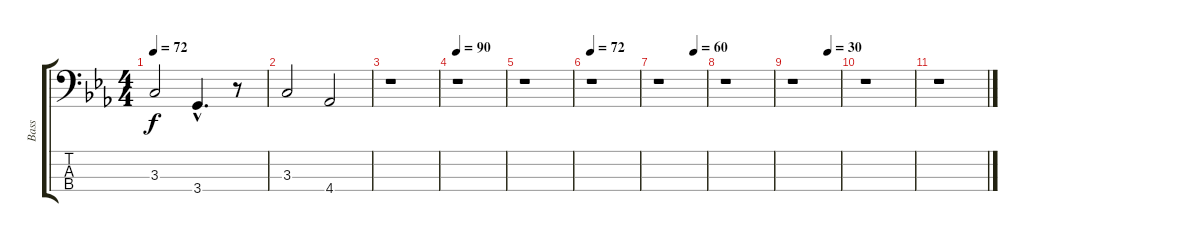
\track ("Bass" "Bass") {instrument electricbasspick}
\staff {score tabs}
\tuning (G2 D2 A1 E1) {hide}
\ts (4 4)
\tempo 72
\clef f4
\ks eb
3.3.2{dy f} 3.4{hac}.4{d} r.8 |
3.3.2 4.4.2 |
r.1 |
\tempo 90
r.1 |
r.1 |
\tempo 72
r.1 |
\tempo (60 0.75)
r.1 |
r.1 |
\tempo (30 0.75)
r.1 |
r.1 |
r.1
